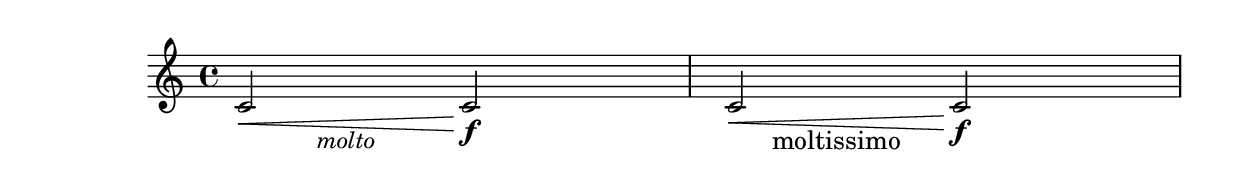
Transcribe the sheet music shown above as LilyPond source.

%% DO NOT EDIT this file manually; it is automatically
%% generated from LSR http://lsr.dsi.unimi.it
%% Make any changes in LSR itself, or in Documentation/snippets/new/ ,
%% and then run scripts/auxiliar/makelsr.py
%%
%% This file is in the public domain.
\version "2.14.0"

\header {
  lsrtags = "expressive-marks, text"

%% Translation of GIT committish: 615cbf212fdaf0b220b3330da417d0c3602494f2
  texidoces = "
Este ejemplo proporciona una función para tipografiar un regulador con
texto por debajo, como @qq{molto} o @qq{poco}. El ejemplo ilustra
también cómo modificar la manera en que se imprime normalmente un
objeto, utilizando código de Scheme.

"
  doctitlees = "Centrar texto debajo de un regulador"

  texidoc = "
This example provides a function to typeset a hairpin (de)crescendo
with some additional text below it, such as @qq{molto} or @qq{poco}.
The example also illustrates how to modify the way an object is
normally printed, using some Scheme code.

"
  doctitle = "Center text below hairpin dynamics"
} % begin verbatim

hairpinWithCenteredText =
#(define-music-function (parser location text) (markup?)
#{
  \override Voice.Hairpin #'stencil = #(lambda (grob)
    (ly:stencil-aligned-to
     (ly:stencil-combine-at-edge
      (ly:stencil-aligned-to (ly:hairpin::print grob) X CENTER)
      Y DOWN
      (ly:stencil-aligned-to (grob-interpret-markup grob $text) X CENTER))
     X LEFT))
#})

hairpinMolto = \hairpinWithCenteredText \markup { \italic molto }
hairpinMore = \hairpinWithCenteredText \markup { \larger moltissimo }

\layout { ragged-right = ##f }

\relative c' {
  \hairpinMolto
  c2\< c\f
  \hairpinMore
  c2\< c\f
}
